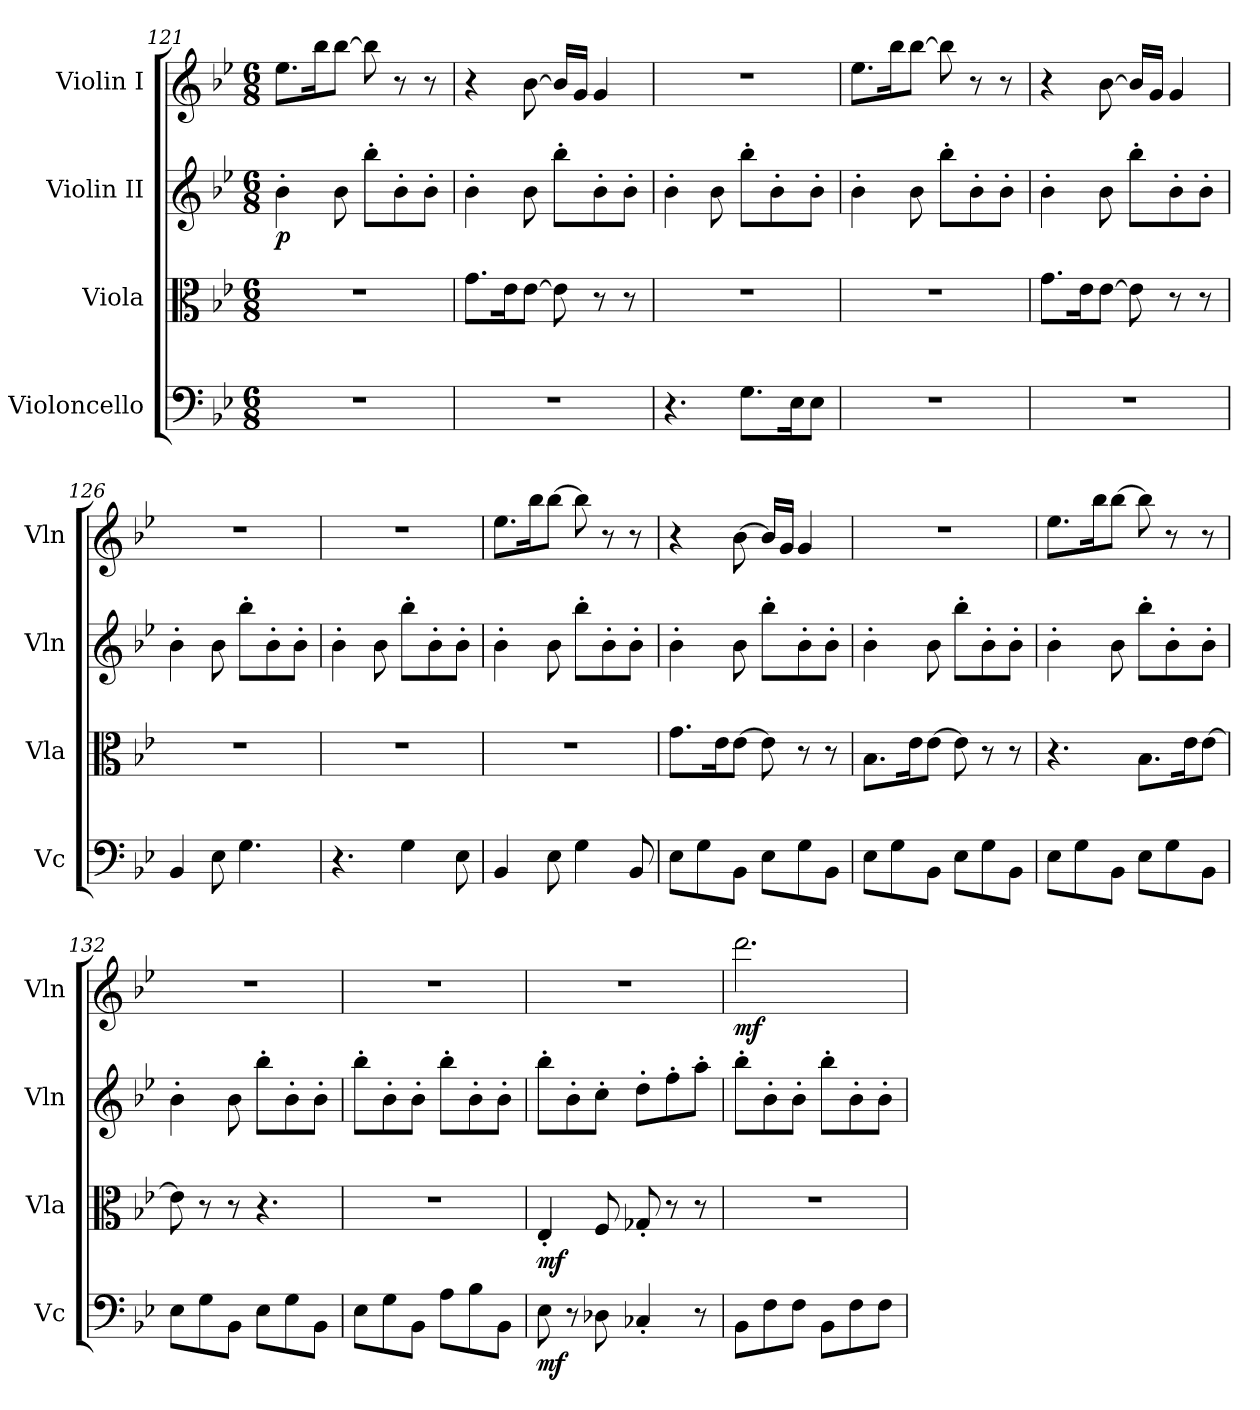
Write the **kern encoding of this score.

**kern	**dynam	**kern	**dynam	**kern	**dynam	**kern	**dynam
*part4	*part4	*part3	*part3	*part2	*part2	*part1	*part1
*staff4	*staff4	*staff3	*staff3	*staff2	*staff2	*staff1	*staff1
*I"Violoncello	*	*I"Viola	*	*I"Violin II	*	*I"Violin I	*
*I'Vc	*	*I'Vla	*	*I'Vln	*	*I'Vln	*
*clefF4	*	*clefC3	*	*clefG2	*	*clefG2	*
*k[b-e-]	*	*k[b-e-]	*	*k[b-e-]	*	*k[b-e-]	*
*M6/8	*	*M6/8	*	*M6/8	*	*M6/8	*
=121	=121	=121	=121	=121	=121	=121	=121
!	!	!	!	!	!LO:DY:b	!	!
2.r	.	2.r	.	4b-'\	p	8.ee-\L	.
.	.	.	.	.	.	16bb-\K	.
.	.	.	.	8b-\	.	[8bb-\J	.
.	.	.	.	8bb-'\L	.	8bb-\]	.
.	.	.	.	8b-'\	.	8r	.
.	.	.	.	8b-'\J	.	8r	.
=122	=122	=122	=122	=122	=122	=122	=122
2.r	.	8.g\L	.	4b-'\	.	4r	.
.	.	16e-\K	.	.	.	.	.
.	.	[8e-\J	.	8b-\	.	[8b-\	.
.	.	8e-\]	.	8bb-'\L	.	16b-/LL]	.
.	.	.	.	.	.	16g/JJ	.
.	.	8r	.	8b-'\	.	4g/	.
.	.	8r	.	8b-'\J	.	.	.
=123	=123	=123	=123	=123	=123	=123	=123
4.r	.	2.r	.	4b-'\	.	2.r	.
.	.	.	.	8b-\	.	.	.
8.G\L	.	.	.	8bb-'\L	.	.	.
.	.	.	.	8b-'\	.	.	.
16E-\K	.	.	.	.	.	.	.
8E-\J	.	.	.	8b-'\J	.	.	.
=124	=124	=124	=124	=124	=124	=124	=124
2.r	.	2.r	.	4b-'\	.	8.ee-\L	.
.	.	.	.	.	.	16bb-\K	.
.	.	.	.	8b-\	.	[8bb-\J	.
.	.	.	.	8bb-'\L	.	8bb-\]	.
.	.	.	.	8b-'\	.	8r	.
.	.	.	.	8b-'\J	.	8r	.
=125	=125	=125	=125	=125	=125	=125	=125
2.r	.	8.g\L	.	4b-'\	.	4r	.
.	.	16e-\K	.	.	.	.	.
.	.	[8e-\J	.	8b-\	.	[8b-\	.
.	.	8e-\]	.	8bb-'\L	.	16b-/LL]	.
.	.	.	.	.	.	16g/JJ	.
.	.	8r	.	8b-'\	.	4g/	.
.	.	8r	.	8b-'\J	.	.	.
=126	=126	=126	=126	=126	=126	=126	=126
4BB-/	.	2.r	.	4b-'\	.	2.r	.
8E-\	.	.	.	8b-\	.	.	.
4.G\	.	.	.	8bb-'\L	.	.	.
.	.	.	.	8b-'\	.	.	.
.	.	.	.	8b-'\J	.	.	.
=127	=127	=127	=127	=127	=127	=127	=127
4.r	.	2.r	.	4b-'\	.	2.r	.
.	.	.	.	8b-\	.	.	.
4G\	.	.	.	8bb-'\L	.	.	.
.	.	.	.	8b-'\	.	.	.
8E-\	.	.	.	8b-'\J	.	.	.
=128	=128	=128	=128	=128	=128	=128	=128
4BB-/	.	2.r	.	4b-'\	.	8.ee-\L	.
.	.	.	.	.	.	16bb-\K	.
8E-\	.	.	.	8b-\	.	[8bb-\J	.
4G\	.	.	.	8bb-'\L	.	8bb-\]	.
.	.	.	.	8b-'\	.	8r	.
8BB-/	.	.	.	8b-'\J	.	8r	.
=129	=129	=129	=129	=129	=129	=129	=129
8E-\L	.	8.g\L	.	4b-'\	.	4r	.
8G\	.	.	.	.	.	.	.
.	.	16e-\K	.	.	.	.	.
8BB-\J	.	[8e-\J	.	8b-\	.	[8b-\	.
8E-\L	.	8e-\]	.	8bb-'\L	.	16b-/LL]	.
.	.	.	.	.	.	16g/JJ	.
8G\	.	8r	.	8b-'\	.	4g/	.
8BB-\J	.	8r	.	8b-'\J	.	.	.
=130	=130	=130	=130	=130	=130	=130	=130
8E-\L	.	8.B-\L	.	4b-'\	.	2.r	.
8G\	.	.	.	.	.	.	.
.	.	16e-\K	.	.	.	.	.
8BB-\J	.	[8e-\J	.	8b-\	.	.	.
8E-\L	.	8e-\]	.	8bb-'\L	.	.	.
8G\	.	8r	.	8b-'\	.	.	.
8BB-\J	.	8r	.	8b-'\J	.	.	.
=131	=131	=131	=131	=131	=131	=131	=131
8E-\L	.	4.r	.	4b-'\	.	8.ee-\L	.
8G\	.	.	.	.	.	.	.
.	.	.	.	.	.	16bb-\K	.
8BB-\J	.	.	.	8b-\	.	[8bb-\J	.
8E-\L	.	8.B-\L	.	8bb-'\L	.	8bb-\]	.
8G\	.	.	.	8b-'\	.	8r	.
.	.	16e-\K	.	.	.	.	.
8BB-\J	.	[8e-\J	.	8b-'\J	.	8r	.
=132	=132	=132	=132	=132	=132	=132	=132
8E-\L	.	8e-\]	.	4b-'\	.	2.r	.
8G\	.	8r	.	.	.	.	.
8BB-\J	.	8r	.	8b-\	.	.	.
8E-\L	.	4.r	.	8bb-'\L	.	.	.
8G\	.	.	.	8b-'\	.	.	.
8BB-\J	.	.	.	8b-'\J	.	.	.
=133	=133	=133	=133	=133	=133	=133	=133
8E-\L	.	2.r	.	8bb-'\L	.	2.r	.
8G\	.	.	.	8b-'\	.	.	.
8BB-\J	.	.	.	8b-'\J	.	.	.
8A\L	.	.	.	8bb-'\L	.	.	.
8B-\	.	.	.	8b-'\	.	.	.
8BB-\J	.	.	.	8b-'\J	.	.	.
=134	=134	=134	=134	=134	=134	=134	=134
!	!LO:DY:b	!	!LO:DY:b	!	!	!	!
8E-\	mf	4E-'/	mf	8bb-'\L	.	2.r	.
8r	.	.	.	8b-'\	.	.	.
8D-X\	.	8F/	.	8cc'\J	.	.	.
4C-X'/	.	8G-X'/	.	8dd'\L	.	.	.
.	.	8r	.	8ff'\	.	.	.
8r	.	8r	.	8aa'\J	.	.	.
=135	=135	=135	=135	=135	=135	=135	=135
!	!	!	!	!	!	!	!LO:DY:b
8BB-\L	.	2.r	.	8bb-'\L	.	2.ddd\	mf
8F\	.	.	.	8b-'\	.	.	.
8F\J	.	.	.	8b-'\J	.	.	.
8BB-\L	.	.	.	8bb-'\L	.	.	.
8F\	.	.	.	8b-'\	.	.	.
8F\J	.	.	.	8b-'\J	.	.	.
=	=	=	=	=	=	=	=
*-	*-	*-	*-	*-	*-	*-	*-
